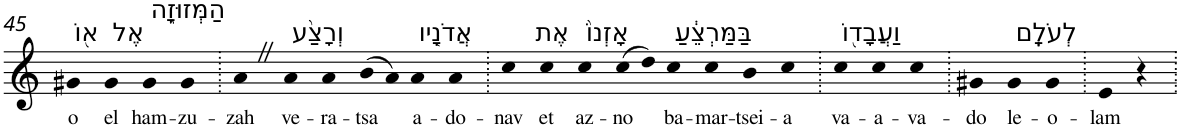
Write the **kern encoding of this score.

**kern	**text
*part1	*part1
*staff1	*staff1
*I"Piano	*
*I'Pno	*
!!LO:PB:g=z
*clefG2	*
*k[]	*
=45	=45
!LO:TX:a:t=א֖וֹ	!
!	!LO:LY:b
4g#X	o
!LO:TX:a:t=אֶל	!
!	!LO:LY:b
4g#	el
!LO:TX:a:t=הַמְּזוּזָ֑ה	!
!	!LO:LY:b
4g#	ham-
!	!LO:LY:b
4g#	-zu-
=46.	=46.
!	!LO:LY:b
4aZ	-zah
!LO:TX:a:t=וְרָצַ֨ע	!
!	!LO:LY:b
4a	ve-
!	!LO:LY:b
4a	-ra-
!	!LO:LY:b
(>8b	-tsa
8a)	.
!LO:TX:a:t=אֲדֹנָ֤יו	!
!	!LO:LY:b
4a	a-
!	!LO:LY:b
4a	-do-
=47.	=47.
!	!LO:LY:b
4cc	-nav
!LO:TX:a:t=אֶת	!
!	!LO:LY:b
4cc	et
!LO:TX:a:t=אָזְנוֹ֙	!
!	!LO:LY:b
4cc	az-
!	!LO:LY:b
(>8cc	-no
8dd)	.
!LO:TX:a:t=בַּמַּרְצֵ֔עַ	!
!	!LO:LY:b
4cc	ba-
!	!LO:LY:b
4cc	-mar-
!	!LO:LY:b
4b	-tsei-
!	!LO:LY:b
4cc	-a
=48.	=48.
!LO:TX:a:t=וַעֲבָד֖וֹ	!
!	!LO:LY:b
4cc	va-
!	!LO:LY:b
4cc	-a-
!	!LO:LY:b
4cc	-va-
=49.	=49.
!	!LO:LY:b
4g#X	-do
!LO:TX:a:t=לְעֹלָֽם	!
!	!LO:LY:b
4g#	le-
!	!LO:LY:b
4g#	-o-
=50.	=50.
!	!LO:LY:b
4e	-lam
4r	.
=.	=.
*-	*-
